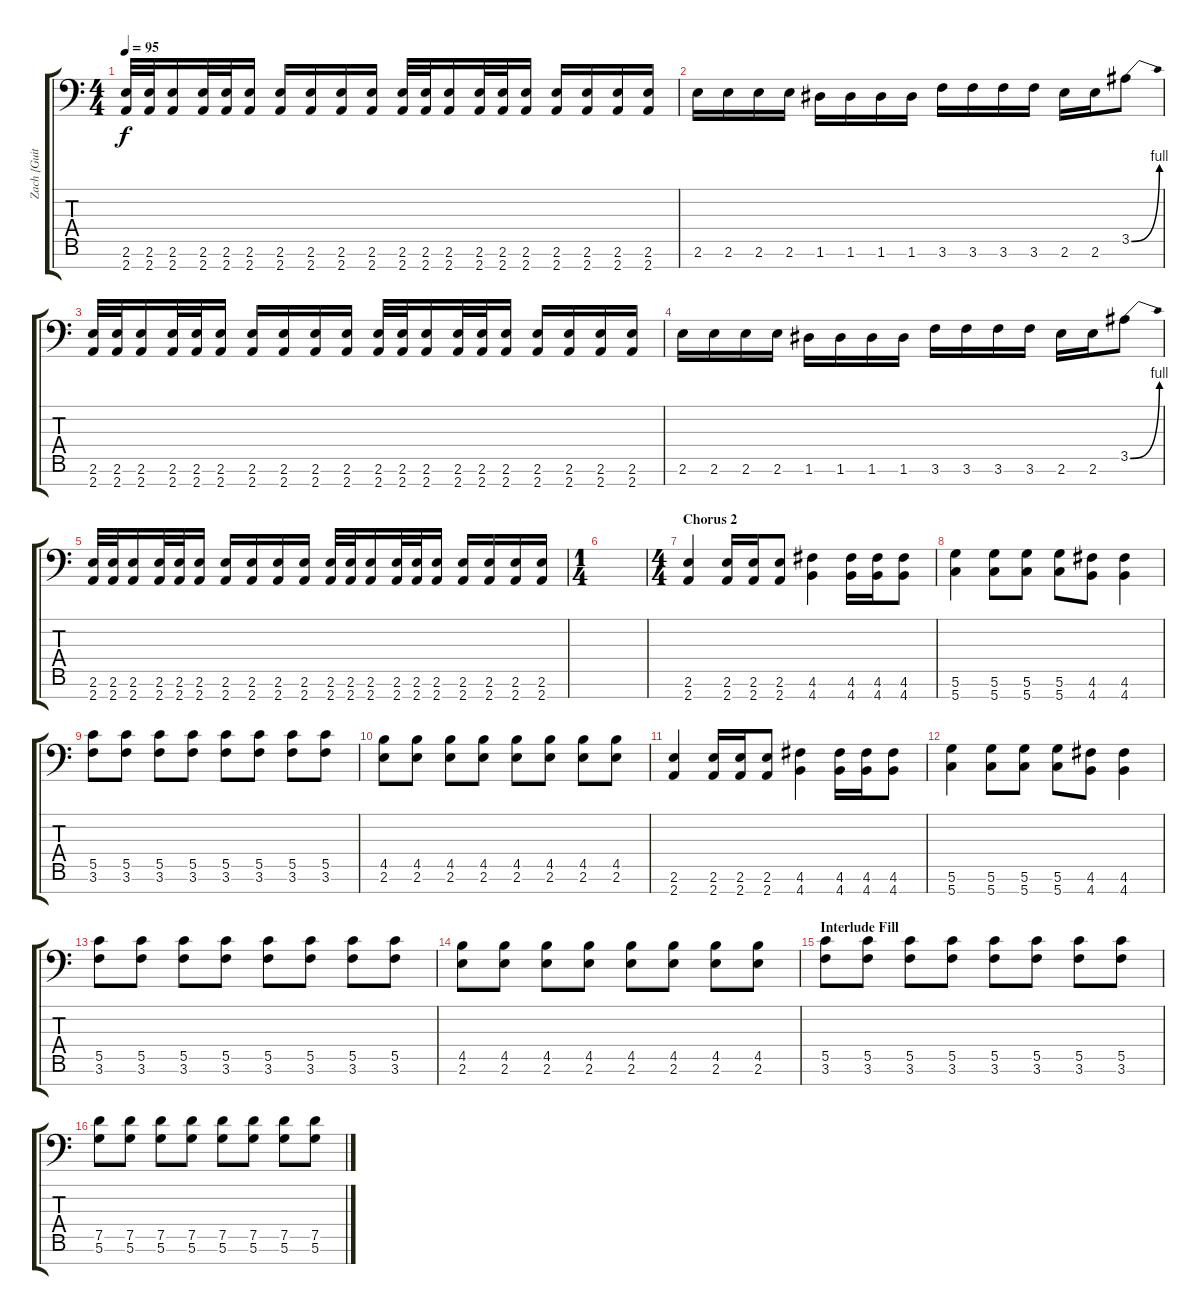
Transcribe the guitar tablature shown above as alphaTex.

\track ("Zach {Guitar}" "Zach {Guit") {instrument distortionguitar}
\staff {score tabs}
\tuning (D4 A3 F3 C3 G2 D2 G1) {hide}
\ts (4 4)
\tempo 95
\clef f4
\ks c
(2.6 2.7).32{dy f} (2.6 2.7).32 (2.6 2.7).16 (2.6 2.7).32 (2.6 2.7).32 (2.6 2.7).16 (2.6 2.7).16 (2.6 2.7).16 (2.6 2.7).16 (2.6 2.7).16 (2.6 2.7).32 (2.6 2.7).32 (2.6 2.7).16 (2.6 2.7).32 (2.6 2.7).32 (2.6 2.7).16 (2.6 2.7).16 (2.6 2.7).16 (2.6 2.7).16 (2.6 2.7).16 |
2.6.16{instrument distortionguitar} 2.6.16 2.6.16 2.6.16 1.6.16 1.6.16 1.6.16 1.6.16 3.6.16 3.6.16 3.6.16 3.6.16 2.6.16 2.6.16 3.5{be (bend 0 0 60 4)}.8 |
(2.6 2.7).32 (2.6 2.7).32 (2.6 2.7).16 (2.6 2.7).32 (2.6 2.7).32 (2.6 2.7).16 (2.6 2.7).16 (2.6 2.7).16 (2.6 2.7).16 (2.6 2.7).16 (2.6 2.7).32 (2.6 2.7).32 (2.6 2.7).16 (2.6 2.7).32 (2.6 2.7).32 (2.6 2.7).16 (2.6 2.7).16 (2.6 2.7).16 (2.6 2.7).16 (2.6 2.7).16 |
2.6.16{instrument distortionguitar} 2.6.16 2.6.16 2.6.16 1.6.16 1.6.16 1.6.16 1.6.16 3.6.16 3.6.16 3.6.16 3.6.16 2.6.16 2.6.16 3.5{be (bend 0 0 60 4)}.8 |
(2.6 2.7).32 (2.6 2.7).32 (2.6 2.7).16 (2.6 2.7).32 (2.6 2.7).32 (2.6 2.7).16 (2.6 2.7).16 (2.6 2.7).16 (2.6 2.7).16 (2.6 2.7).16 (2.6 2.7).32 (2.6 2.7).32 (2.6 2.7).16 (2.6 2.7).32 (2.6 2.7).32 (2.6 2.7).16 (2.6 2.7).16 (2.6 2.7).16 (2.6 2.7).16 (2.6 2.7).16 |
\ts (1 4)
|
\ts (4 4)
\section ("" "Chorus 2")
(2.6 2.7).4 (2.6 2.7).16 (2.6 2.7).16 (2.6 2.7).8 (4.6 4.7).4 (4.6 4.7).16 (4.6 4.7).16 (4.6 4.7).8 |
(5.6 5.7).4 (5.6 5.7).8 (5.6 5.7).8 (5.6 5.7).8 (4.6 4.7).8 (4.6 4.7).4 |
(5.5 3.6).8 (5.5 3.6).8 (5.5 3.6).8 (5.5 3.6).8 (5.5 3.6).8 (5.5 3.6).8 (5.5 3.6).8 (5.5 3.6).8 |
(4.5 2.6).8 (4.5 2.6).8 (4.5 2.6).8 (4.5 2.6).8 (4.5 2.6).8 (4.5 2.6).8 (4.5 2.6).8 (4.5 2.6).8 |
(2.6 2.7).4 (2.6 2.7).16 (2.6 2.7).16 (2.6 2.7).8 (4.6 4.7).4 (4.6 4.7).16 (4.6 4.7).16 (4.6 4.7).8 |
(5.6 5.7).4 (5.6 5.7).8 (5.6 5.7).8 (5.6 5.7).8 (4.6 4.7).8 (4.6 4.7).4 |
(5.5 3.6).8 (5.5 3.6).8 (5.5 3.6).8 (5.5 3.6).8 (5.5 3.6).8 (5.5 3.6).8 (5.5 3.6).8 (5.5 3.6).8 |
(4.5 2.6).8 (4.5 2.6).8 (4.5 2.6).8 (4.5 2.6).8 (4.5 2.6).8 (4.5 2.6).8 (4.5 2.6).8 (4.5 2.6).8 |
\section ("" "Interlude Fill")
(5.5 3.6).8 (5.5 3.6).8 (5.5 3.6).8 (5.5 3.6).8 (5.5 3.6).8 (5.5 3.6).8 (5.5 3.6).8 (5.5 3.6).8 |
(7.5 5.6).8 (7.5 5.6).8 (7.5 5.6).8 (7.5 5.6).8 (7.5 5.6).8 (7.5 5.6).8 (7.5 5.6).8 (7.5 5.6).8
